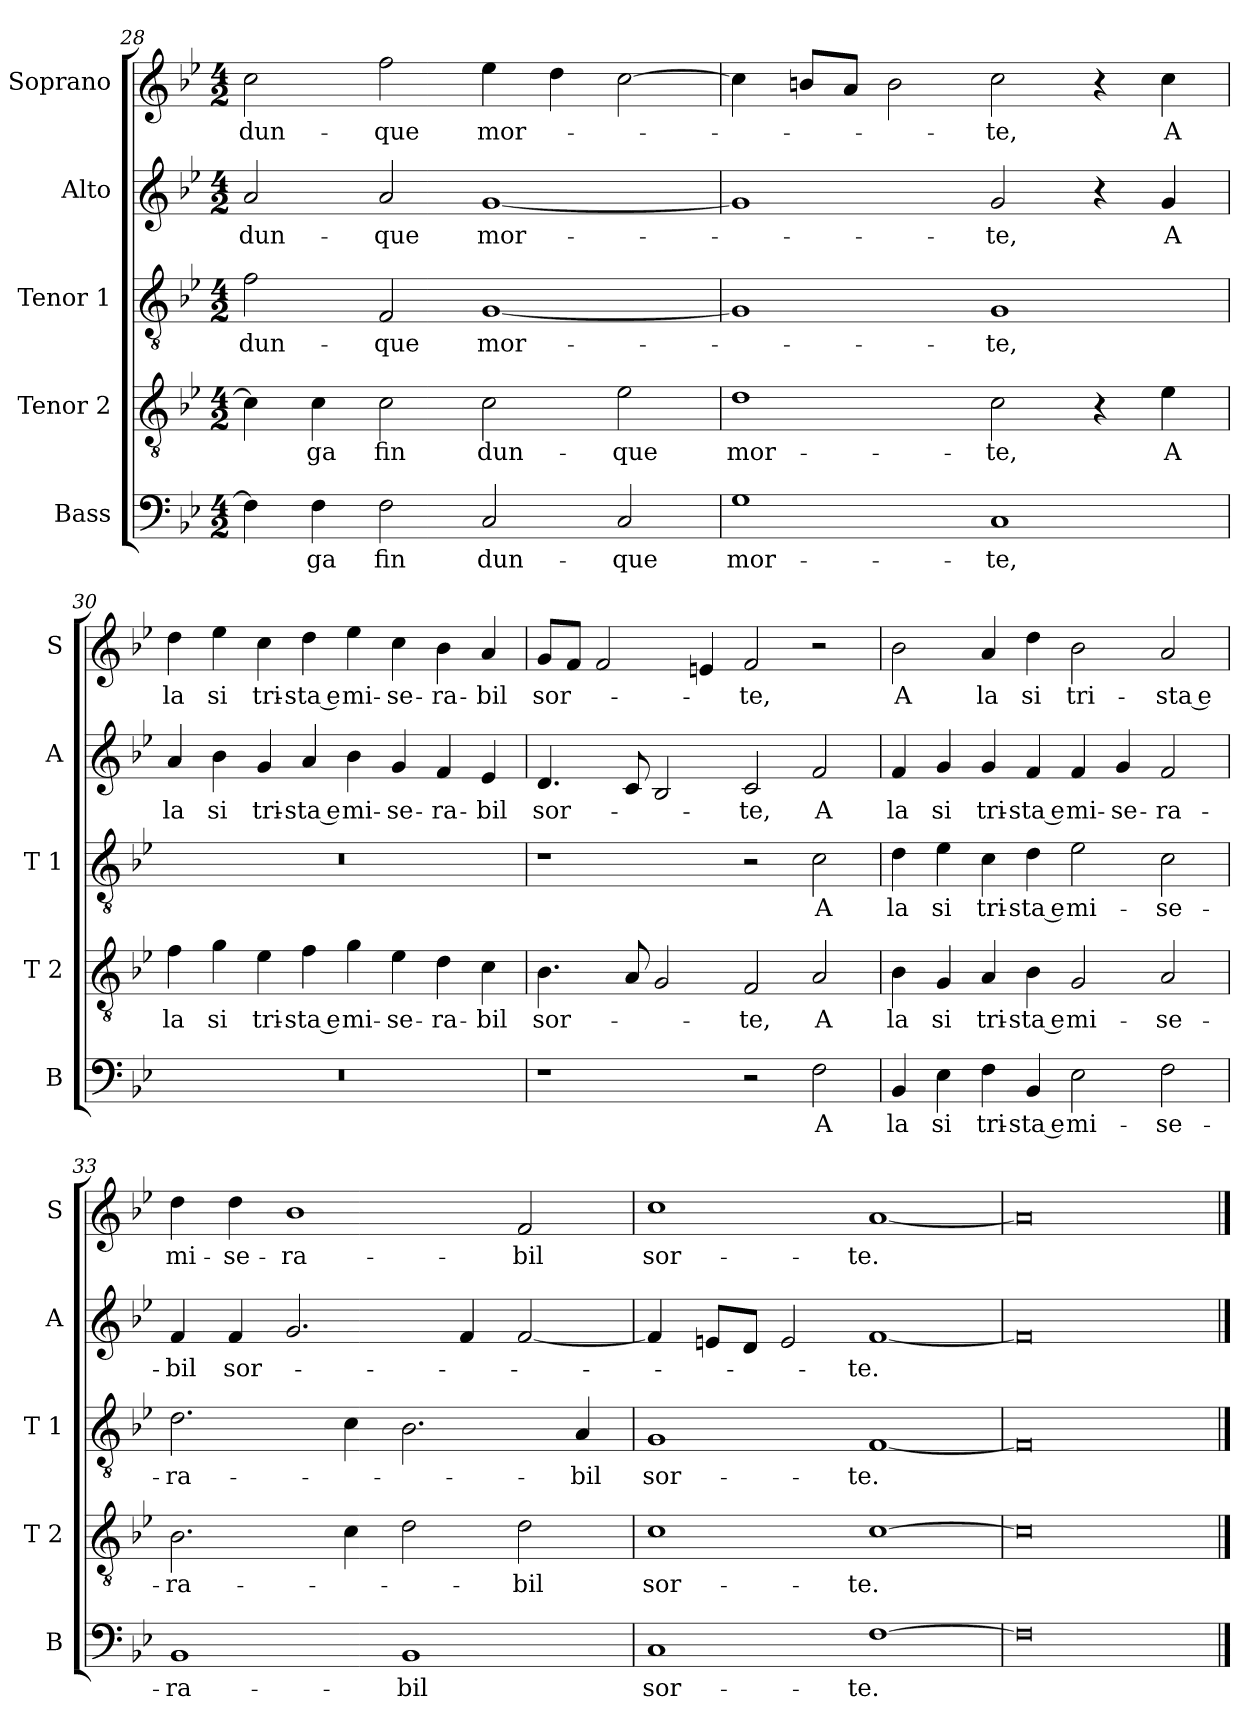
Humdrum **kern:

**kern	**text	**kern	**text	**kern	**text	**kern	**text	**kern	**text
*part5	*part5	*part4	*part4	*part3	*part3	*part2	*part2	*part1	*part1
*staff5	*staff5	*staff4	*staff4	*staff3	*staff3	*staff2	*staff2	*staff1	*staff1
*I"Bass	*	*I"Tenor 2	*	*I"Tenor 1	*	*I"Alto	*	*I"Soprano	*
*I'B	*	*I'T 2	*	*I'T 1	*	*I'A	*	*I'S	*
*clefF4	*	*clefGv2	*	*clefGv2	*	*clefG2	*	*clefG2	*
*k[b-e-]	*	*k[b-e-]	*	*k[b-e-]	*	*k[b-e-]	*	*k[b-e-]	*
*B-:	*	*B-:	*	*B-:	*	*B-:	*	*B-:	*
*M4/2	*	*M4/2	*	*M4/2	*	*M4/2	*	*M4/2	*
=28	=28	=28	=28	=28	=28	=28	=28	=28	=28
!	!	!	!	!	!LO:LY:b	!	!LO:LY:b	!	!LO:LY:b
4F\]	.	4c\]	.	2f\	dun-	2a/	dun-	2cc\	dun-
!	!LO:LY:b	!	!LO:LY:b	!	!	!	!	!	!
4F\	-ga	4c\	-ga	.	.	.	.	.	.
!	!LO:LY:b	!	!LO:LY:b	!	!LO:LY:b	!	!LO:LY:b	!	!LO:LY:b
2F\	fin	2c\	fin	2F/	-que	2a/	-que	2ff\	-que
!	!LO:LY:b	!	!LO:LY:b	!	!LO:LY:b	!	!LO:LY:b	!	!LO:LY:b
2C/	dun-	2c\	dun-	[1G	mor-	[1g	mor-	4ee-\	mor-
.	.	.	.	.	.	.	.	4dd\	.
!	!LO:LY:b	!	!LO:LY:b	!	!	!	!	!	!
2C/	-que	2e-\	-que	.	.	.	.	[2cc\	.
=29	=29	=29	=29	=29	=29	=29	=29	=29	=29
!	!LO:LY:b	!	!LO:LY:b	!	!	!	!	!	!
1G	mor-	1d	mor-	1G]	.	1g]	.	4cc\]	.
.	.	.	.	.	.	.	.	8bn/L	.
.	.	.	.	.	.	.	.	8a/J	.
.	.	.	.	.	.	.	.	2b\	.
!	!LO:LY:b	!	!LO:LY:b	!	!LO:LY:b	!	!LO:LY:b	!	!LO:LY:b
1C	-te,	2c\	-te,	1G	-te,	2g/	-te,	2cc\	-te,
.	.	4r	.	.	.	4r	.	4r	.
!	!	!	!LO:LY:b	!	!	!	!LO:LY:b	!	!LO:LY:b
.	.	4e-\	A	.	.	4g/	A	4cc\	A
!!LO:PB:g=z
=30	=30	=30	=30	=30	=30	=30	=30	=30	=30
!	!	!	!LO:LY:b	!	!	!	!LO:LY:b	!	!LO:LY:b
0r	.	4f\	la	0r	.	4a/	la	4dd\	la
!	!	!	!LO:LY:b	!	!	!	!LO:LY:b	!	!LO:LY:b
.	.	4g\	si	.	.	4b-\	si	4ee-\	si
!	!	!	!LO:LY:b	!	!	!	!LO:LY:b	!	!LO:LY:b
.	.	4e-\	tri-	.	.	4g/	tri-	4cc\	tri-
!	!	!	!LO:LY:b	!	!	!	!LO:LY:b	!	!LO:LY:b
.	.	4f\	-sta e	.	.	4a/	-sta e	4dd\	-sta e
!	!	!	!LO:LY:b	!	!	!	!LO:LY:b	!	!LO:LY:b
.	.	4g\	mi-	.	.	4b-\	mi-	4ee-\	mi-
!	!	!	!LO:LY:b	!	!	!	!LO:LY:b	!	!LO:LY:b
.	.	4e-\	-se-	.	.	4g/	-se-	4cc\	-se-
!	!	!	!LO:LY:b	!	!	!	!LO:LY:b	!	!LO:LY:b
.	.	4d\	-ra-	.	.	4f/	-ra-	4b-\	-ra-
!	!	!	!LO:LY:b	!	!	!	!LO:LY:b	!	!LO:LY:b
.	.	4c\	-bil	.	.	4e-/	-bil	4a/	-bil
=31	=31	=31	=31	=31	=31	=31	=31	=31	=31
!	!	!	!LO:LY:b	!	!	!	!LO:LY:b	!	!LO:LY:b
1r	.	4.B-\	sor-	1r	.	4.d/	sor-	8g/L	sor-
.	.	.	.	.	.	.	.	8f/J	.
.	.	.	.	.	.	.	.	2f/	.
.	.	8A/	.	.	.	8c/	.	.	.
.	.	2G/	.	.	.	2B-/	.	.	.
.	.	.	.	.	.	.	.	4en/	.
!	!	!	!LO:LY:b	!	!	!	!LO:LY:b	!	!LO:LY:b
2r	.	2F/	-te,	2r	.	2c/	-te,	2f/	-te,
!	!LO:LY:b	!	!LO:LY:b	!	!LO:LY:b	!	!LO:LY:b	!	!
2F\	A	2A/	A	2c\	A	2f/	A	2r	.
=32	=32	=32	=32	=32	=32	=32	=32	=32	=32
!	!LO:LY:b	!	!LO:LY:b	!	!LO:LY:b	!	!LO:LY:b	!	!LO:LY:b
4BB-/	la	4B-\	la	4d\	la	4f/	la	2b-\	A
!	!LO:LY:b	!	!LO:LY:b	!	!LO:LY:b	!	!LO:LY:b	!	!
4E-\	si	4G/	si	4e-\	si	4g/	si	.	.
!	!LO:LY:b	!	!LO:LY:b	!	!LO:LY:b	!	!LO:LY:b	!	!LO:LY:b
4F\	tri-	4A/	tri-	4c\	tri-	4g/	tri-	4a/	la
!	!LO:LY:b	!	!LO:LY:b	!	!LO:LY:b	!	!LO:LY:b	!	!LO:LY:b
4BB-/	-sta e	4B-\	-sta e	4d\	-sta e	4f/	-sta e	4dd\	si
!	!LO:LY:b	!	!LO:LY:b	!	!LO:LY:b	!	!LO:LY:b	!	!LO:LY:b
2E-\	mi-	2G/	mi-	2e-\	mi-	4f/	mi-	2b-\	tri-
!	!	!	!	!	!	!	!LO:LY:b	!	!
.	.	.	.	.	.	4g/	-se-	.	.
!	!LO:LY:b	!	!LO:LY:b	!	!LO:LY:b	!	!LO:LY:b	!	!LO:LY:b
2F\	-se-	2A/	-se-	2c\	-se-	2f/	-ra-	2a/	-sta e
!!LO:LB:g=z
=33	=33	=33	=33	=33	=33	=33	=33	=33	=33
!	!LO:LY:b	!	!LO:LY:b	!	!LO:LY:b	!	!LO:LY:b	!	!LO:LY:b
1BB-	-ra-	2.B-\	-ra-	2.d\	-ra-	4f/	-bil	4dd\	mi-
!	!	!	!	!	!	!	!LO:LY:b	!	!LO:LY:b
.	.	.	.	.	.	4f/	sor-	4dd\	-se-
!	!	!	!	!	!	!	!	!	!LO:LY:b
.	.	.	.	.	.	2.g/	.	1b-	-ra-
.	.	4c\	.	4c\	.	.	.	.	.
!	!LO:LY:b	!	!	!	!	!	!	!	!
1BB-	-bil	2d\	.	2.B-\	.	.	.	.	.
.	.	.	.	.	.	4f/	.	.	.
!	!	!	!LO:LY:b	!	!	!	!	!	!LO:LY:b
.	.	2d\	-bil	.	.	[2f/	.	2f/	-bil
!	!	!	!	!	!LO:LY:b	!	!	!	!
.	.	.	.	4A/	-bil	.	.	.	.
=34	=34	=34	=34	=34	=34	=34	=34	=34	=34
!	!LO:LY:b	!	!LO:LY:b	!	!LO:LY:b	!	!	!	!LO:LY:b
1C	sor-	1c	sor-	1G	sor-	4f/]	.	1cc	sor-
.	.	.	.	.	.	8en/L	.	.	.
.	.	.	.	.	.	8d/J	.	.	.
.	.	.	.	.	.	2e/	.	.	.
!	!LO:LY:b	!	!LO:LY:b	!	!LO:LY:b	!	!LO:LY:b	!	!LO:LY:b
[1F	-te.	[1c	-te.	[1F	-te.	[1f	-te.	[1a	-te.
=35	=35	=35	=35	=35	=35	=35	=35	=35	=35
0F]	.	0c]	.	0F]	.	0f]	.	0a]	.
==	==	==	==	==	==	==	==	==	==
*-	*-	*-	*-	*-	*-	*-	*-	*-	*-
